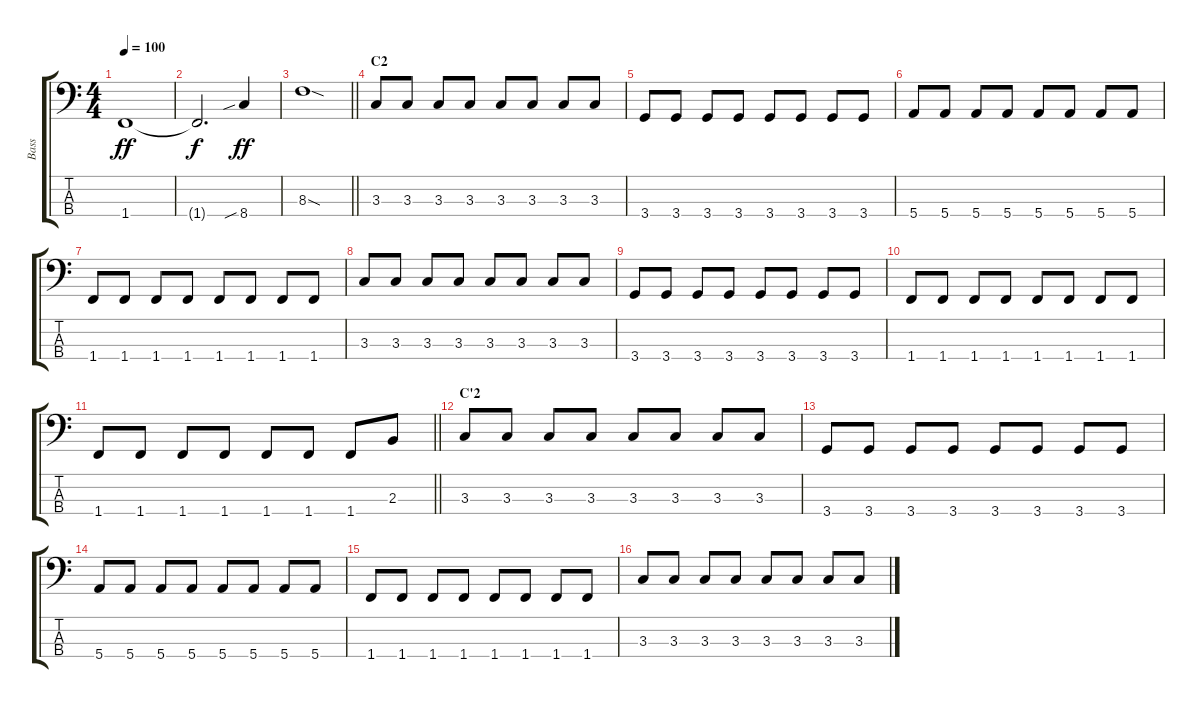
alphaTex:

\track ("Bass" "Bass") {instrument electricbasspick}
\staff {score tabs}
\tuning (G2 D2 A1 E1) {hide}
\ts (4 4)
\tempo 100
\clef f4
\ks c
1.4.1{dy ff} |
1.4{t}.2{d dy f} 8.4{sib}.4{dy ff} |
\barLineRight lightlight
8.3{sod}.1 |
\section ("" "C2")
3.3.8 3.3.8 3.3.8 3.3.8 3.3.8 3.3.8 3.3.8 3.3.8 |
3.4.8 3.4.8 3.4.8 3.4.8 3.4.8 3.4.8 3.4.8 3.4.8 |
5.4.8 5.4.8 5.4.8 5.4.8 5.4.8 5.4.8 5.4.8 5.4.8 |
1.4.8 1.4.8 1.4.8 1.4.8 1.4.8 1.4.8 1.4.8 1.4.8 |
3.3.8 3.3.8 3.3.8 3.3.8 3.3.8 3.3.8 3.3.8 3.3.8 |
3.4.8 3.4.8 3.4.8 3.4.8 3.4.8 3.4.8 3.4.8 3.4.8 |
1.4.8 1.4.8 1.4.8 1.4.8 1.4.8 1.4.8 1.4.8 1.4.8 |
\barLineRight lightlight
1.4.8 1.4.8 1.4.8 1.4.8 1.4.8 1.4.8 1.4.8 2.3.8 |
\section ("" "C'2")
3.3.8 3.3.8 3.3.8 3.3.8 3.3.8 3.3.8 3.3.8 3.3.8 |
3.4.8 3.4.8 3.4.8 3.4.8 3.4.8 3.4.8 3.4.8 3.4.8 |
5.4.8 5.4.8 5.4.8 5.4.8 5.4.8 5.4.8 5.4.8 5.4.8 |
1.4.8 1.4.8 1.4.8 1.4.8 1.4.8 1.4.8 1.4.8 1.4.8 |
3.3.8 3.3.8 3.3.8 3.3.8 3.3.8 3.3.8 3.3.8 3.3.8
